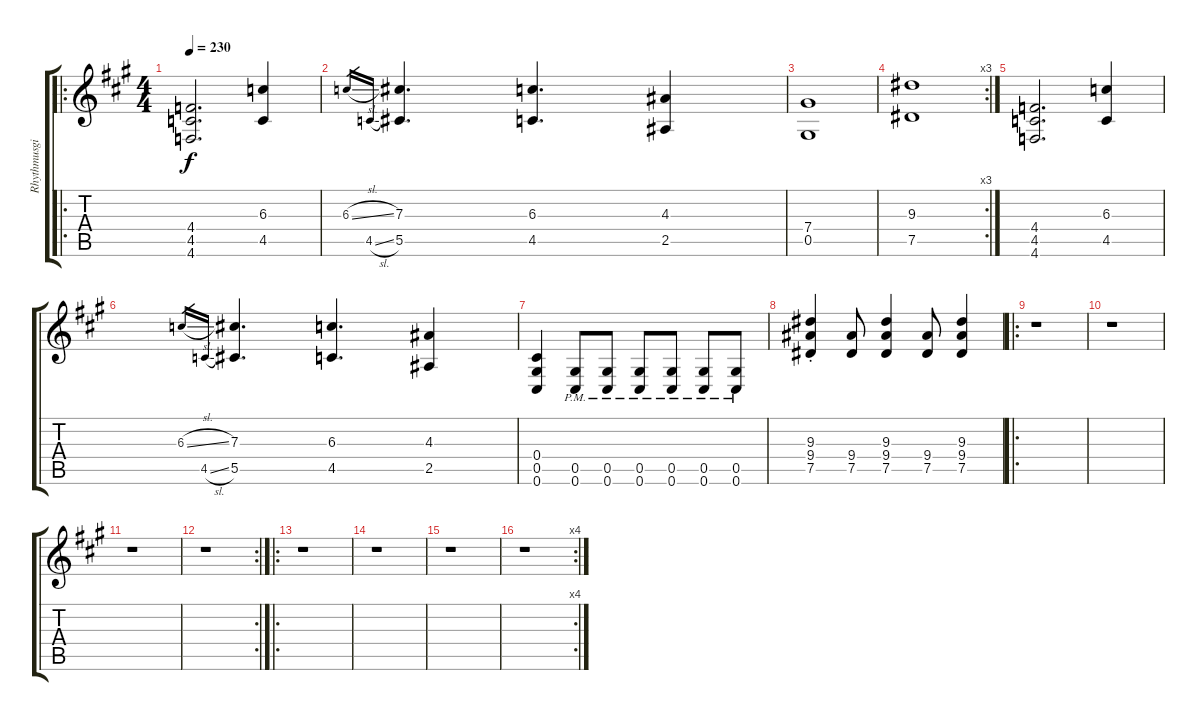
\track ("Rhythmusgit.3" "Rhythmusgi") {instrument distortionguitar}
\staff {score tabs}
\tuning (Eb4 Bb3 Gb3 Db3 Ab2 Db2) {hide}
\ro
\ts (4 4)
\tempo 230
\clef g2
\ks a
(4.4 4.5 4.6).2{d dy f} (6.3 4.5).4 |
6.3{sl}.16{gr} 4.5{sl}.16{gr} (7.3 5.5).4{d} (6.3 4.5).4{d} (4.3 2.5).4 |
(7.4 0.5).1 |
\rc 3
(9.3 7.5).1 |
(4.4 4.5 4.6).2{d} (6.3 4.5).4 |
6.3{sl}.16{gr} 4.5{sl}.16{gr} (7.3 5.5).4{d} (6.3 4.5).4{d} (4.3 2.5).4 |
(0.4 0.5 0.6).4 (0.5{pm} 0.6{pm}).8 (0.5{pm} 0.6{pm}).8 (0.5{pm} 0.6{pm}).8 (0.5{pm} 0.6{pm}).8 (0.5{pm} 0.6{pm}).8 (0.5{pm} 0.6{pm}).8 |
(9.3{st} 9.4{st} 7.5{st}).4 (9.4 7.5).8 (9.3 9.4 7.5).4 (9.4 7.5).8 (9.3 9.4 7.5).4 |
\ro
r.1 |
r.1 |
r.1 |
\rc 2
r.1 |
\ro
r.1 |
r.1 |
r.1 |
\rc 4
r.1
